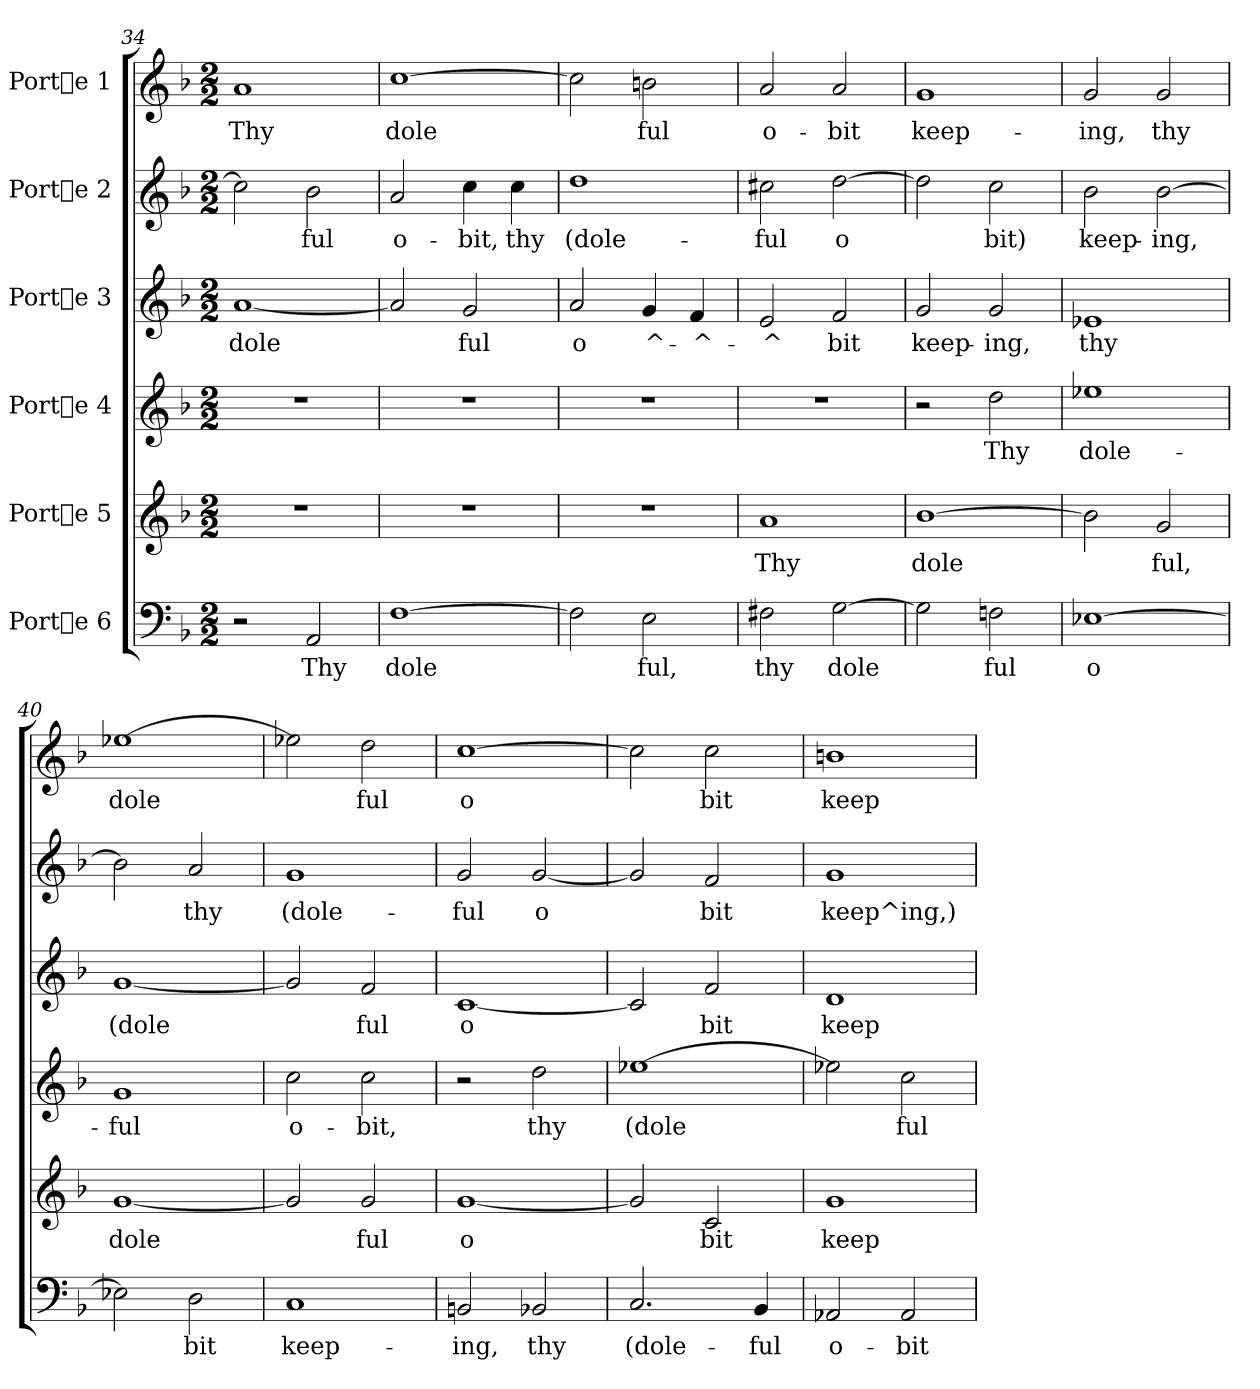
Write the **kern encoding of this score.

**kern	**text	**kern	**text	**kern	**text	**kern	**text	**kern	**text	**kern	**text
*part6	*part6	*part5	*part5	*part4	*part4	*part3	*part3	*part2	*part2	*part1	*part1
*staff6	*staff6	*staff5	*staff5	*staff4	*staff4	*staff3	*staff3	*staff2	*staff2	*staff1	*staff1
*I"Porte 6	*	*I"Porte 5	*	*I"Porte 4	*	*I"Porte 3	*	*I"Porte 2	*	*I"Porte 1	*
*clefF4	*	*clefG2	*	*clefG2	*	*clefG2	*	*clefG2	*	*clefG2	*
*k[b-]	*	*k[b-]	*	*k[b-]	*	*k[b-]	*	*k[b-]	*	*k[b-]	*
*F:	*	*F:	*	*F:	*	*F:	*	*F:	*	*F:	*
*M2/2	*	*M2/2	*	*M2/2	*	*M2/2	*	*M2/2	*	*M2/2	*
=34	=34	=34	=34	=34	=34	=34	=34	=34	=34	=34	=34
!	!	!	!	!	!	!	!LO:LY:b:cj	!	!LO:LY:b:cj	!	!LO:LY:b:cj
2r	.	1r	.	1r	.	[<1a	dole-	2cc\]	-	1a	Thy
!	!LO:LY:b:cj	!	!	!	!	!	!	!	!LO:LY:b:cj	!	!
2AA/	Thy	.	.	.	.	.	.	2b-\	ful	.	.
=35	=35	=35	=35	=35	=35	=35	=35	=35	=35	=35	=35
!	!LO:LY:b:cj	!	!	!	!	!	!LO:LY:b:cj	!	!LO:LY:b:cj	!	!LO:LY:b:cj
[>1F	dole-	1r	.	1r	.	2a/]	-	2a/	o-	[>1cc	dole-
!	!	!	!	!	!	!	!LO:LY:b:cj	!	!LO:LY:b:cj	!	!
.	.	.	.	.	.	2g/	ful	4cc\	-bit,	.	.
!	!	!	!	!	!	!	!	!	!LO:LY:b:cj	!	!
.	.	.	.	.	.	.	.	4cc\	thy	.	.
=36	=36	=36	=36	=36	=36	=36	=36	=36	=36	=36	=36
!	!LO:LY:b:cj	!	!	!	!	!	!LO:LY:b:cj	!	!LO:LY:b:cj	!	!LO:LY:b:cj
2F\]	-	1r	.	1r	.	2a/	o	1dd	(dole-	2cc\]	-
!	!LO:LY:b:cj	!	!	!	!	!	!LO:LY:b:cj	!	!	!	!LO:LY:b:cj
2E\	ful,	.	.	.	.	4g/	^-	.	.	2bn\	ful
!	!	!	!	!	!	!	!LO:LY:b:cj	!	!	!	!
.	.	.	.	.	.	4f/	-^-	.	.	.	.
=37	=37	=37	=37	=37	=37	=37	=37	=37	=37	=37	=37
!	!LO:LY:b:cj	!	!LO:LY:b:cj	!	!	!	!LO:LY:b:cj	!	!LO:LY:b:cj	!	!LO:LY:b:cj
2F#X\	thy	1a	Thy	1r	.	2e/	-^	2cc#X\	-ful	2a/	o-
!	!LO:LY:b:cj	!	!	!	!	!	!LO:LY:b:cj	!	!LO:LY:b:cj	!	!LO:LY:b:cj
[>2G\	dole-	.	.	.	.	2f/	bit	[>2dd\	o-	2a/	-bit
!!LO:PB:g=z
=38	=38	=38	=38	=38	=38	=38	=38	=38	=38	=38	=38
!	!LO:LY:b:cj	!	!LO:LY:b:cj	!	!	!	!LO:LY:b:cj	!	!LO:LY:b:cj	!	!LO:LY:b:cj
2G\]	-	[>1b-	dole-	2r	.	2g/	keep-	2dd\]	-	1g	keep-
!	!LO:LY:b:cj	!	!	!	!LO:LY:b:cj	!	!LO:LY:b:cj	!	!LO:LY:b:cj	!	!
2Fn\	ful	.	.	2dd\	Thy	2g/	-ing,	2cc\	bit)	.	.
=39	=39	=39	=39	=39	=39	=39	=39	=39	=39	=39	=39
!	!LO:LY:b:cj	!	!LO:LY:b:cj	!	!LO:LY:b:cj	!	!LO:LY:b:cj	!	!LO:LY:b:cj	!	!LO:LY:b:cj
[>1E-X	o-	2b-\]	-	1ee-X	dole-	1e-X	thy	2b-\	keep-	2g/	-ing,
!	!	!	!LO:LY:b:cj	!	!	!	!	!	!LO:LY:b:cj	!	!LO:LY:b:cj
.	.	2g/	ful,	.	.	.	.	[>2b-\	-ing,	2g/	thy
=40	=40	=40	=40	=40	=40	=40	=40	=40	=40	=40	=40
!	!LO:LY:b:cj	!	!LO:LY:b:cj	!	!LO:LY:b:cj	!	!LO:LY:b:cj	!	!LO:LY:b:cj	!	!LO:LY:b:cj
2E-X\]	-	[<1g	dole-	1g	-ful	[<1g	(dole-	2b-\]	.	[>1ee-X	dole-
!	!LO:LY:b:cj	!	!	!	!	!	!	!	!LO:LY:b:cj	!	!
2D\	bit	.	.	.	.	.	.	2a/	thy	.	.
=41	=41	=41	=41	=41	=41	=41	=41	=41	=41	=41	=41
!	!LO:LY:b:cj	!	!LO:LY:b:cj	!	!LO:LY:b:cj	!	!LO:LY:b:cj	!	!LO:LY:b:cj	!	!LO:LY:b:cj
1C	keep-	2g/]	-	2cc\	o-	2g/]	-	1g	(dole-	2ee-X\]	-
!	!	!	!LO:LY:b:cj	!	!LO:LY:b:cj	!	!LO:LY:b:cj	!	!	!	!LO:LY:b:cj
.	.	2g/	ful	2cc\	-bit,	2f/	ful	.	.	2dd\	ful
=42	=42	=42	=42	=42	=42	=42	=42	=42	=42	=42	=42
!	!LO:LY:b:cj	!	!LO:LY:b:cj	!	!	!	!LO:LY:b:cj	!	!LO:LY:b:cj	!	!LO:LY:b:cj
2BBn/	-ing,	[<1g	o-	2r	.	[<1c	o-	2g/	-ful	[>1cc	o-
!	!LO:LY:b:cj	!	!	!	!LO:LY:b:cj	!	!	!	!LO:LY:b:cj	!	!
2BB-X/	thy	.	.	2dd\	thy	.	.	[<2g/	o-	.	.
=43	=43	=43	=43	=43	=43	=43	=43	=43	=43	=43	=43
!	!LO:LY:b:cj	!	!LO:LY:b:cj	!	!LO:LY:b:cj	!	!LO:LY:b:cj	!	!LO:LY:b:cj	!	!LO:LY:b:cj
2.C/	(dole-	2g/]	-	[>1ee-X	(dole-	2c/]	-	2g/]	-	2cc\]	-
!	!	!	!LO:LY:b:cj	!	!	!	!LO:LY:b:cj	!	!LO:LY:b:cj	!	!LO:LY:b:cj
.	.	2c/	bit	.	.	2f/	bit	2f/	bit	2cc\	bit
!	!LO:LY:b:cj	!	!	!	!	!	!	!	!	!	!
4BB-/	-ful	.	.	.	.	.	.	.	.	.	.
=44	=44	=44	=44	=44	=44	=44	=44	=44	=44	=44	=44
!	!LO:LY:b:cj	!	!LO:LY:b:cj	!	!LO:LY:b:cj	!	!LO:LY:b:cj	!	!LO:LY:b:cj	!	!LO:LY:b:cj
2AA-X/	o-	1g	keep-	2ee-X\]	-	1d	keep-	1g	keep^ing,)	1bn	keep-
!	!LO:LY:b:cj	!	!	!	!LO:LY:b:cj	!	!	!	!	!	!
2AA-/	-bit	.	.	2cc\	ful	.	.	.	.	.	.
=	=	=	=	=	=	=	=	=	=	=	=
*-	*-	*-	*-	*-	*-	*-	*-	*-	*-	*-	*-
